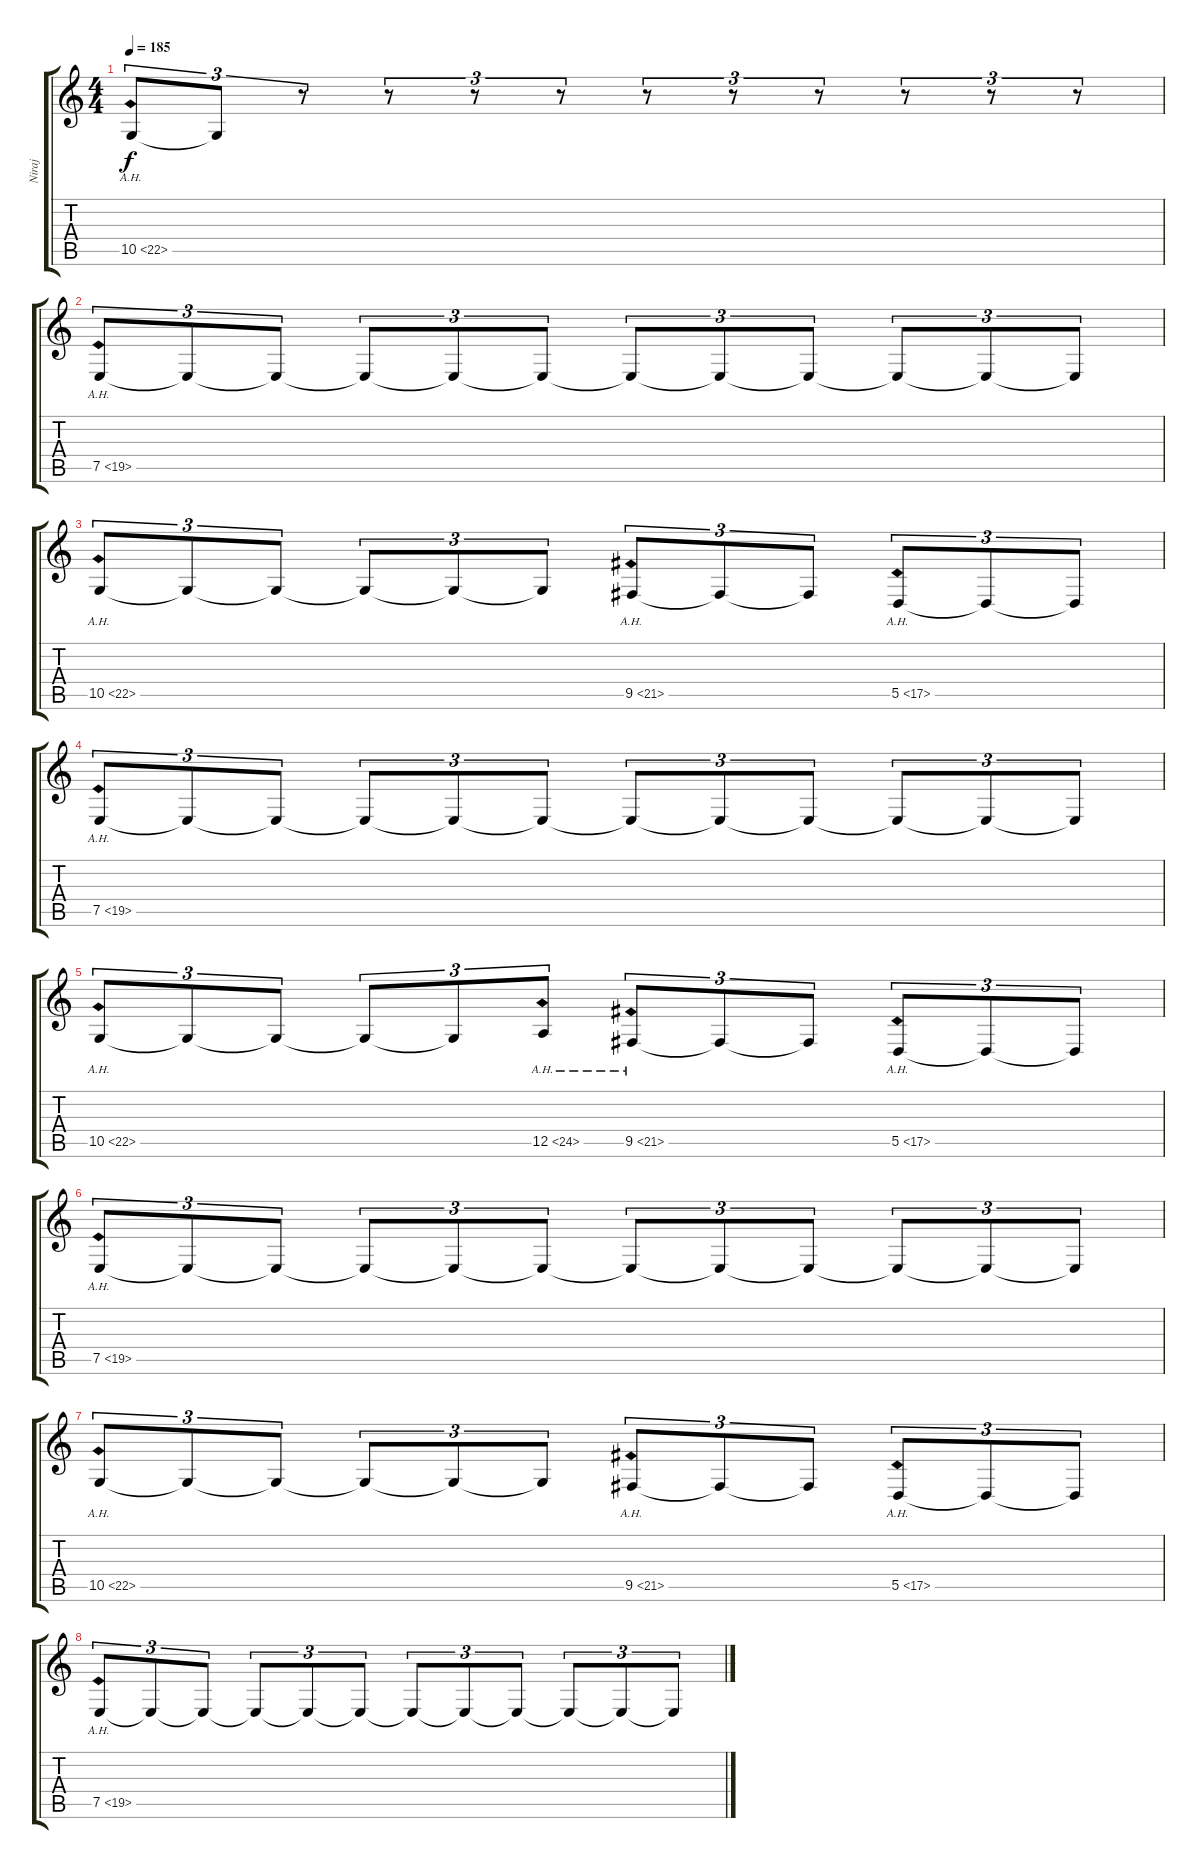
\track ("Niraj" "Niraj") {instrument acousticgrandpiano}
\staff {score tabs}
\tuning (E4 B3 G3 D3 A2 D2) {hide}
\ts (4 4)
\tempo 185
\clef g2
\ks c
10.5{ah 12}.8{tu (3 2) dy f} 10.5{t}.8{tu (3 2)} r.8{tu (3 2)} r.8{tu (3 2)} r.8{tu (3 2)} r.8{tu (3 2)} r.8{tu (3 2)} r.8{tu (3 2)} r.8{tu (3 2)} r.8{tu (3 2)} r.8{tu (3 2)} r.8{tu (3 2)} |
7.5{ah 12}.8{tu (3 2)} 7.5{t}.8{tu (3 2)} 7.5{t}.8{tu (3 2)} 7.5{t}.8{tu (3 2)} 7.5{t}.8{tu (3 2)} 7.5{t}.8{tu (3 2)} 7.5{t}.8{tu (3 2)} 7.5{t}.8{tu (3 2)} 7.5{t}.8{tu (3 2)} 7.5{t}.8{tu (3 2)} 7.5{t}.8{tu (3 2)} 7.5{t}.8{tu (3 2)} |
10.5{ah 12}.8{tu (3 2)} 10.5{t}.8{tu (3 2)} 10.5{t}.8{tu (3 2)} 10.5{t}.8{tu (3 2)} 10.5{t}.8{tu (3 2)} 10.5{t}.8{tu (3 2)} 9.5{ah 12}.8{tu (3 2)} 9.5{t}.8{tu (3 2)} 9.5{t}.8{tu (3 2)} 5.5{ah 12}.8{tu (3 2)} 5.5{t}.8{tu (3 2)} 5.5{t}.8{tu (3 2)} |
7.5{ah 12}.8{tu (3 2)} 7.5{t}.8{tu (3 2)} 7.5{t}.8{tu (3 2)} 7.5{t}.8{tu (3 2)} 7.5{t}.8{tu (3 2)} 7.5{t}.8{tu (3 2)} 7.5{t}.8{tu (3 2)} 7.5{t}.8{tu (3 2)} 7.5{t}.8{tu (3 2)} 7.5{t}.8{tu (3 2)} 7.5{t}.8{tu (3 2)} 7.5{t}.8{tu (3 2)} |
10.5{ah 12}.8{tu (3 2)} 10.5{t}.8{tu (3 2)} 10.5{t}.8{tu (3 2)} 10.5{t}.8{tu (3 2)} 10.5{t}.8{tu (3 2)} 12.5{ah 12}.8{tu (3 2)} 9.5{ah 12}.8{tu (3 2)} 9.5{t}.8{tu (3 2)} 9.5{t}.8{tu (3 2)} 5.5{ah 12}.8{tu (3 2)} 5.5{t}.8{tu (3 2)} 5.5{t}.8{tu (3 2)} |
7.5{ah 12}.8{tu (3 2)} 7.5{t}.8{tu (3 2)} 7.5{t}.8{tu (3 2)} 7.5{t}.8{tu (3 2)} 7.5{t}.8{tu (3 2)} 7.5{t}.8{tu (3 2)} 7.5{t}.8{tu (3 2)} 7.5{t}.8{tu (3 2)} 7.5{t}.8{tu (3 2)} 7.5{t}.8{tu (3 2)} 7.5{t}.8{tu (3 2)} 7.5{t}.8{tu (3 2)} |
10.5{ah 12}.8{tu (3 2)} 10.5{t}.8{tu (3 2)} 10.5{t}.8{tu (3 2)} 10.5{t}.8{tu (3 2)} 10.5{t}.8{tu (3 2)} 10.5{t}.8{tu (3 2)} 9.5{ah 12}.8{tu (3 2)} 9.5{t}.8{tu (3 2)} 9.5{t}.8{tu (3 2)} 5.5{ah 12}.8{tu (3 2)} 5.5{t}.8{tu (3 2)} 5.5{t}.8{tu (3 2)} |
7.5{ah 12}.8{tu (3 2)} 7.5{t}.8{tu (3 2)} 7.5{t}.8{tu (3 2)} 7.5{t}.8{tu (3 2)} 7.5{t}.8{tu (3 2)} 7.5{t}.8{tu (3 2)} 7.5{t}.8{tu (3 2)} 7.5{t}.8{tu (3 2)} 7.5{t}.8{tu (3 2)} 7.5{t}.8{tu (3 2)} 7.5{t}.8{tu (3 2)} 7.5{t}.8{tu (3 2)}
